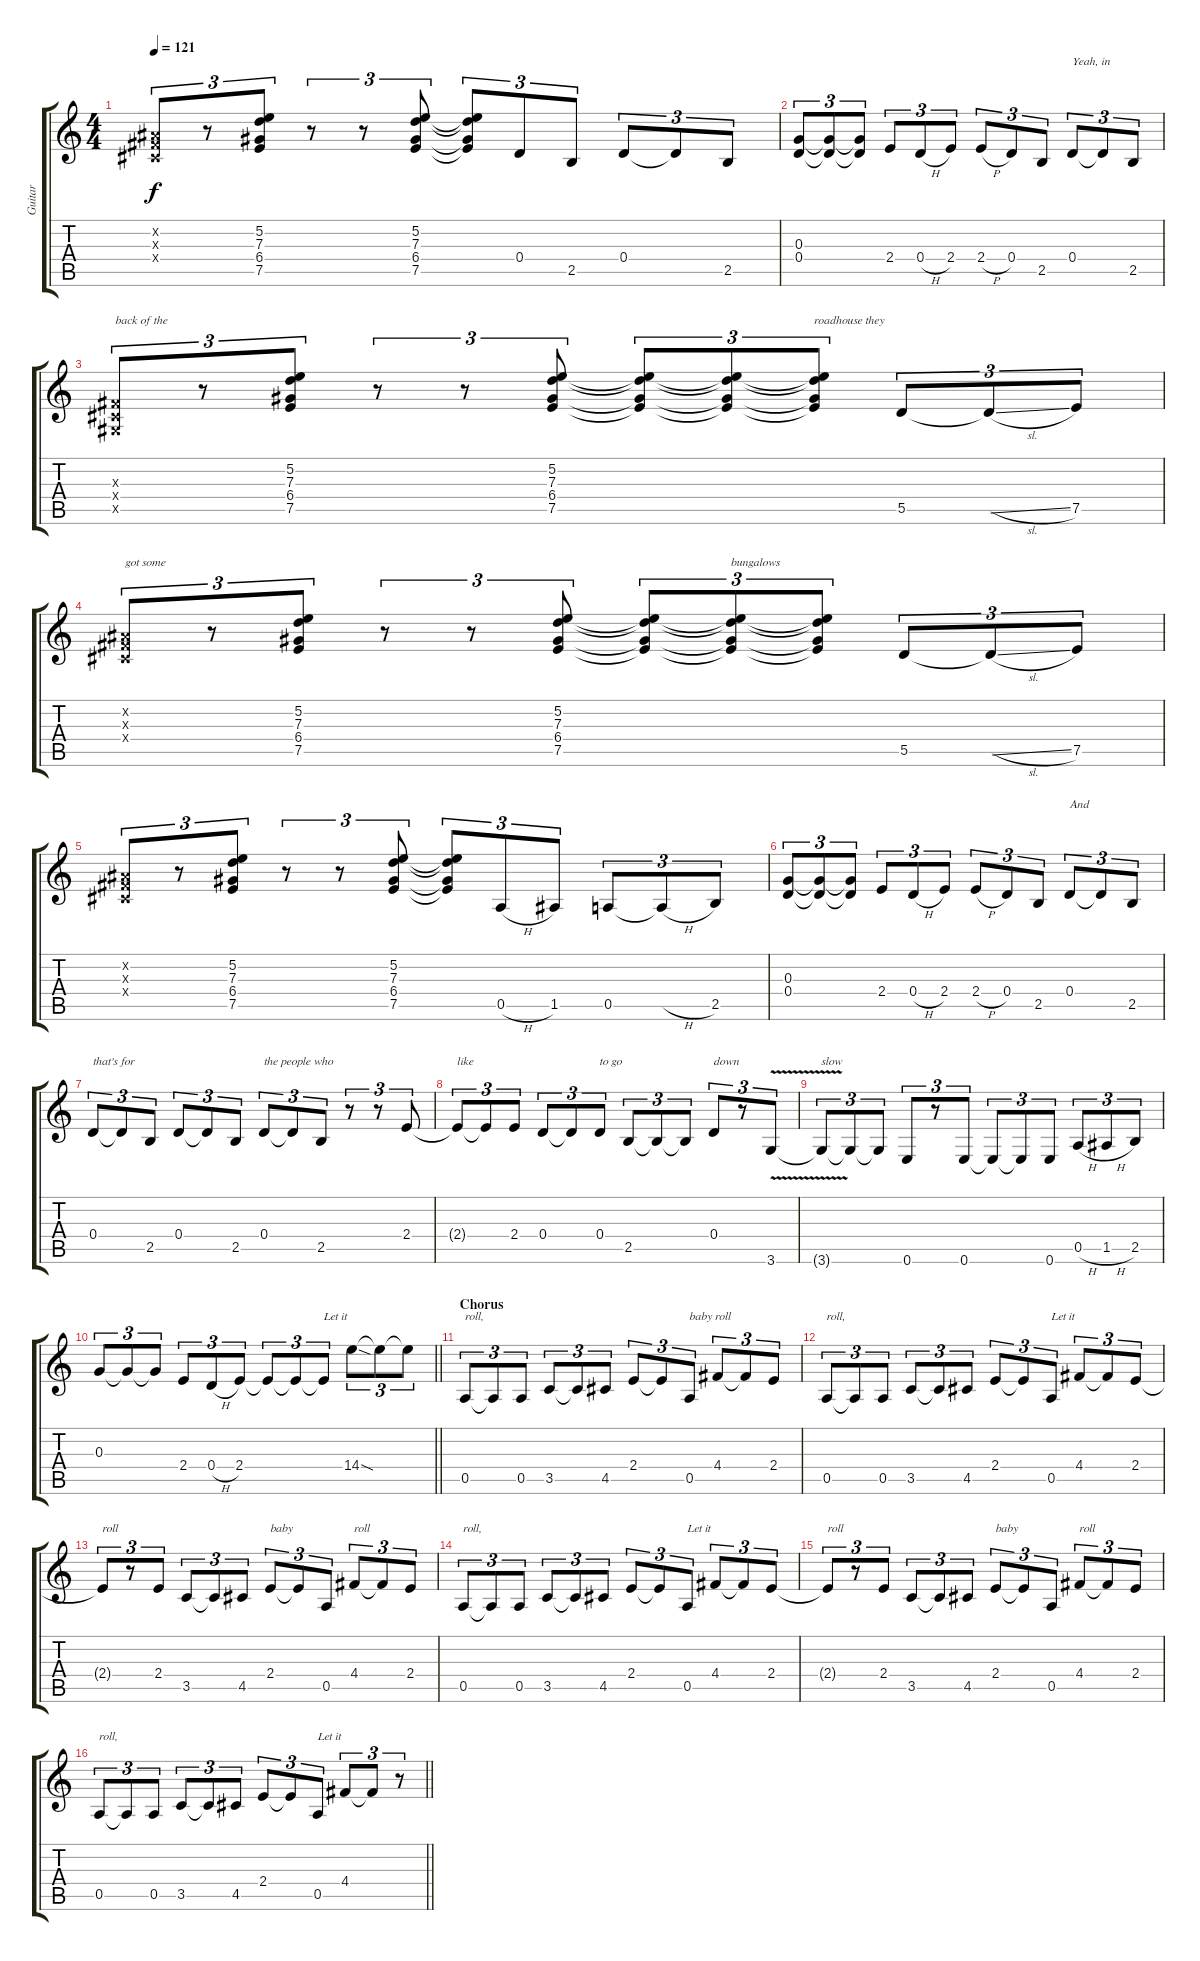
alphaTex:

\track ("Guitar" "Guitar") {instrument distortionguitar}
\staff {score tabs}
\tuning (E4 B3 G3 D3 A2 E2) {hide}
\ts (4 4)
\tempo 121
\clef g2
\ks c
(-1.2{x} -1.3{x} -1.4{x}).8{tu (3 2) dy f} r.8{tu (3 2)} (5.2 7.3 6.4 7.5).8{tu (3 2)} r.8{tu (3 2)} r.8{tu (3 2)} (5.2 7.3 6.4 7.5).8{tu (3 2)} (5.2{t} 7.3{t} 6.4{t} 7.5{t}).8{tu (3 2)} 0.4.8{tu (3 2)} 2.5.8{tu (3 2)} 0.4.8{tu (3 2)} 0.4{t}.8{tu (3 2)} 2.5.8{tu (3 2)} |
(0.3 0.4).8{tu (3 2)} (0.3{t} 0.4{t}).8{tu (3 2)} (0.3{t} 0.4{t}).8{tu (3 2)} 2.4.8{tu (3 2)} 0.4{h}.8{tu (3 2)} 2.4.8{tu (3 2)} 2.4{h}.8{tu (3 2)} 0.4.8{tu (3 2)} 2.5.8{tu (3 2)} 0.4.8{tu (3 2) txt "Yeah, in"} 0.4{t}.8{tu (3 2)} 2.5.8{tu (3 2)} |
(-1.3{x} -1.4{x} -1.5{x}).8{tu (3 2) txt "back of the "} r.8{tu (3 2)} (5.2 7.3 6.4 7.5).8{tu (3 2)} r.8{tu (3 2)} r.8{tu (3 2)} (5.2 7.3 6.4 7.5).8{tu (3 2)} (5.2{t} 7.3{t} 6.4{t} 7.5{t}).8{tu (3 2)} (5.2{t} 7.3{t} 6.4{t} 7.5{t}).8{tu (3 2)} (5.2{t} 7.3{t} 6.4{t} 7.5{t}).8{tu (3 2) txt "roadhouse they"} 5.5.8{tu (3 2)} 5.5{sl t}.8{tu (3 2)} 7.5.8{tu (3 2)} |
(-1.2{x} -1.3{x} -1.4{x}).8{tu (3 2) txt "got some"} r.8{tu (3 2)} (5.2 7.3 6.4 7.5).8{tu (3 2)} r.8{tu (3 2)} r.8{tu (3 2)} (5.2 7.3 6.4 7.5).8{tu (3 2)} (5.2{t} 7.3{t} 6.4{t} 7.5{t}).8{tu (3 2)} (5.2{t} 7.3{t} 6.4{t} 7.5{t}).8{tu (3 2) txt "bungalows"} (5.2{t} 7.3{t} 6.4{t} 7.5{t}).8{tu (3 2)} 5.5.8{tu (3 2)} 5.5{sl t}.8{tu (3 2)} 7.5.8{tu (3 2)} |
(-1.2{x} -1.3{x} -1.4{x}).8{tu (3 2)} r.8{tu (3 2)} (5.2 7.3 6.4 7.5).8{tu (3 2)} r.8{tu (3 2)} r.8{tu (3 2)} (5.2 7.3 6.4 7.5).8{tu (3 2)} (5.2{t} 7.3{t} 6.4{t} 7.5{t}).8{tu (3 2)} 0.5{h}.8{tu (3 2)} 1.5.8{tu (3 2)} 0.5.8{tu (3 2)} 0.5{h t}.8{tu (3 2)} 2.5.8{tu (3 2)} |
(0.3 0.4).8{tu (3 2)} (0.3{t} 0.4{t}).8{tu (3 2)} (0.3{t} 0.4{t}).8{tu (3 2)} 2.4.8{tu (3 2)} 0.4{h}.8{tu (3 2)} 2.4.8{tu (3 2)} 2.4{h}.8{tu (3 2)} 0.4.8{tu (3 2)} 2.5.8{tu (3 2)} 0.4.8{tu (3 2) txt "And"} 0.4{t}.8{tu (3 2)} 2.5.8{tu (3 2)} |
0.4.8{tu (3 2) txt "that's for "} 0.4{t}.8{tu (3 2)} 2.5.8{tu (3 2)} 0.4.8{tu (3 2)} 0.4{t}.8{tu (3 2)} 2.5.8{tu (3 2)} 0.4.8{tu (3 2) txt "the people who"} 0.4{t}.8{tu (3 2)} 2.5.8{tu (3 2)} r.8{tu (3 2)} r.8{tu (3 2)} 2.4.8{tu (3 2)} |
2.4{t}.8{tu (3 2) txt "like"} 2.4{t}.8{tu (3 2)} 2.4.8{tu (3 2)} 0.4.8{tu (3 2)} 0.4{t}.8{tu (3 2)} 0.4.8{tu (3 2) txt "to go"} 2.5.8{tu (3 2)} 2.5{t}.8{tu (3 2)} 2.5{t}.8{tu (3 2)} 0.4.8{tu (3 2) txt "down"} r.8{tu (3 2)} 3.6{v}.8{tu (3 2)} |
3.6{t}.8{tu (3 2) txt "slow"} 3.6{t}.8{tu (3 2)} 3.6{t}.8{tu (3 2)} 0.6.8{tu (3 2)} r.8{tu (3 2)} 0.6.8{tu (3 2)} 0.6{t}.8{tu (3 2)} 0.6{t}.8{tu (3 2)} 0.6.8{tu (3 2)} 0.5{h}.8{tu (3 2)} 1.5{h}.8{tu (3 2)} 2.5.8{tu (3 2)} |
\barLineRight lightlight
0.3.8{tu (3 2)} 0.3{t}.8{tu (3 2)} 0.3{t}.8{tu (3 2)} 2.4.8{tu (3 2)} 0.4{h}.8{tu (3 2)} 2.4.8{tu (3 2)} 2.4{t}.8{tu (3 2)} 2.4{t}.8{tu (3 2)} 2.4{t}.8{tu (3 2) txt "Let it"} 14.4{sod}.8{tu (3 2)} 14.4{t}.8{tu (3 2)} 14.4{t}.8{tu (3 2)} |
\section ("" "Chorus")
0.5.8{tu (3 2) txt "roll,"} 0.5{t}.8{tu (3 2)} 0.5.8{tu (3 2)} 3.5.8{tu (3 2)} 3.5{t}.8{tu (3 2)} 4.5.8{tu (3 2)} 2.4.8{tu (3 2)} 2.4{t}.8{tu (3 2)} 0.5.8{tu (3 2) txt "baby roll"} 4.4.8{tu (3 2)} 4.4{t}.8{tu (3 2)} 2.4.8{tu (3 2)} |
0.5.8{tu (3 2) txt "roll,"} 0.5{t}.8{tu (3 2)} 0.5.8{tu (3 2)} 3.5.8{tu (3 2)} 3.5{t}.8{tu (3 2)} 4.5.8{tu (3 2)} 2.4.8{tu (3 2)} 2.4{t}.8{tu (3 2)} 0.5.8{tu (3 2) txt "Let it"} 4.4.8{tu (3 2)} 4.4{t}.8{tu (3 2)} 2.4.8{tu (3 2)} |
2.4{t}.8{tu (3 2) txt "roll"} r.8{tu (3 2)} 2.4.8{tu (3 2)} 3.5.8{tu (3 2)} 3.5{t}.8{tu (3 2)} 4.5.8{tu (3 2)} 2.4.8{tu (3 2) txt "baby"} 2.4{t}.8{tu (3 2)} 0.5.8{tu (3 2)} 4.4.8{tu (3 2) txt "roll"} 4.4{t}.8{tu (3 2)} 2.4.8{tu (3 2)} |
0.5.8{tu (3 2) txt "roll,"} 0.5{t}.8{tu (3 2)} 0.5.8{tu (3 2)} 3.5.8{tu (3 2)} 3.5{t}.8{tu (3 2)} 4.5.8{tu (3 2)} 2.4.8{tu (3 2)} 2.4{t}.8{tu (3 2)} 0.5.8{tu (3 2) txt "Let it"} 4.4.8{tu (3 2)} 4.4{t}.8{tu (3 2)} 2.4.8{tu (3 2)} |
2.4{t}.8{tu (3 2) txt "roll"} r.8{tu (3 2)} 2.4.8{tu (3 2)} 3.5.8{tu (3 2)} 3.5{t}.8{tu (3 2)} 4.5.8{tu (3 2)} 2.4.8{tu (3 2) txt "baby"} 2.4{t}.8{tu (3 2)} 0.5.8{tu (3 2)} 4.4.8{tu (3 2) txt "roll"} 4.4{t}.8{tu (3 2)} 2.4.8{tu (3 2)} |
\barLineRight lightlight
0.5.8{tu (3 2) txt "roll,"} 0.5{t}.8{tu (3 2)} 0.5.8{tu (3 2)} 3.5.8{tu (3 2)} 3.5{t}.8{tu (3 2)} 4.5.8{tu (3 2)} 2.4.8{tu (3 2)} 2.4{t}.8{tu (3 2)} 0.5.8{tu (3 2) txt "Let it"} 4.4.8{tu (3 2)} 4.4{t}.8{tu (3 2)} r.8{tu (3 2)}
